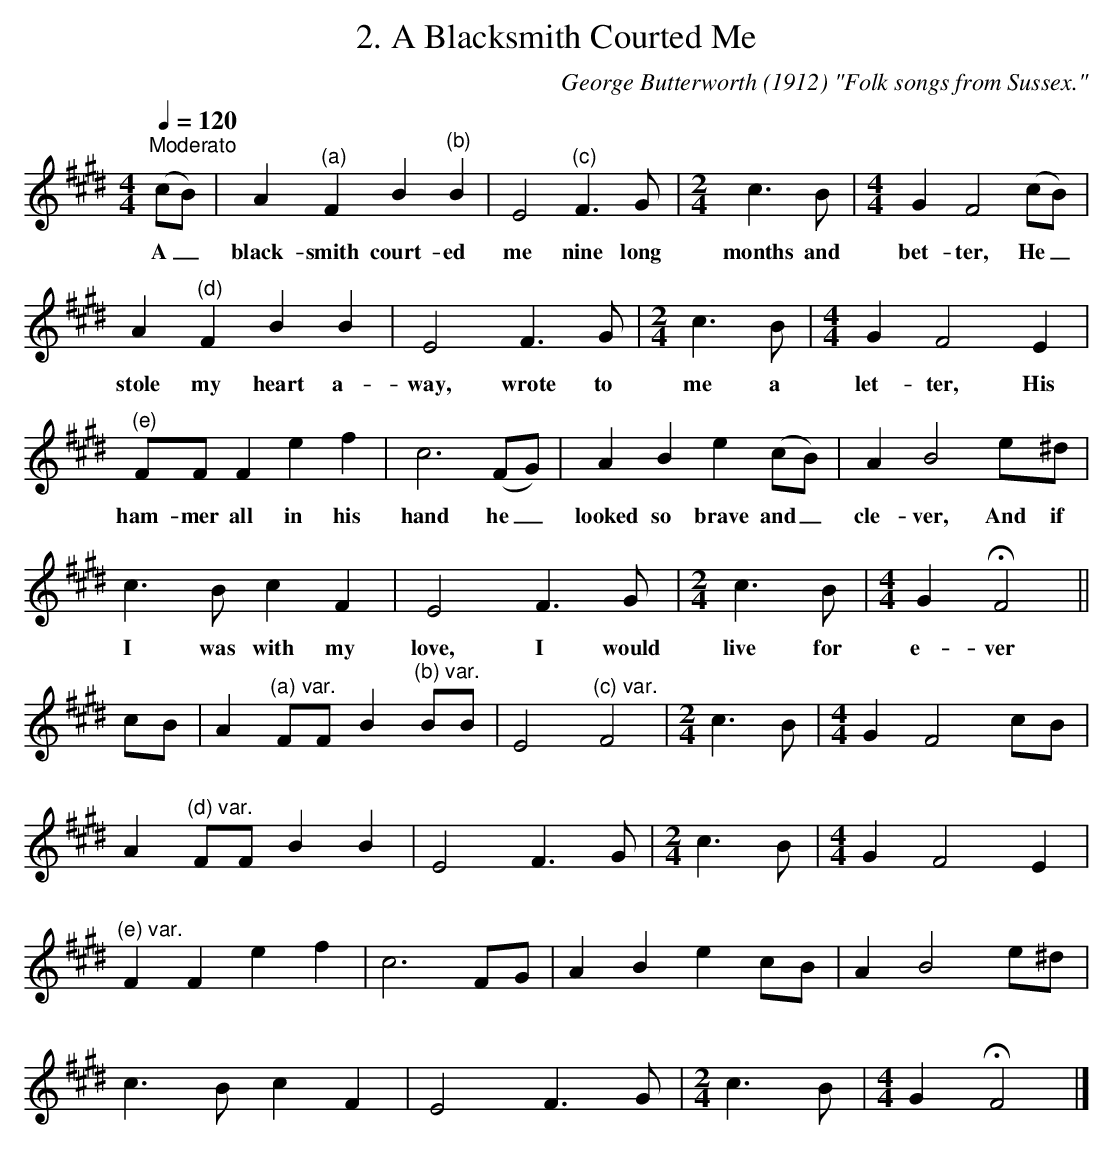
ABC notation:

X:1
T:2. A Blacksmith Courted Me
C:George Butterworth (1912) "Folk songs from Sussex."
L:1/8
Q:1/4=120
M:4/4
K:E
V:1
"^Moderato" (cB) | A2"^(a)" F2 B2"^(b)" B2 | E4"^(c)" F3 G |[M:2/4] c3 B |[M:4/4] G2 F4 (cB) |$ %5
w: A _|black- smith court- ed|me nine long|months and|bet- ter, He _|
 A2"^(d)" F2 B2 B2 | E4 F3 G |[M:2/4] c3 B |[M:4/4] G2 F4 E2 |$"^(e)" FF F2 e2 f2 | c6 (FG) | %11
w: stole my heart a-|way, wrote to|me a|let- ter, His|ham- mer all in his|hand he _|
 A2 B2 e2 (cB) | A2 B4 e!courtesy!^d |$ c3 B c2 F2 | E4 F3 G |[M:2/4] c3 B | %16
w: looked so brave and _|cle- ver, And if|I was with my|love, I would|live for|
[M:4/4] G2 !fermata!F4 ||$ cB | A2"^(a) var." FF B2"^(b) var." BB | E4"^(c) var." F4 | %20
w: e- ver||||
[M:2/4] c3 B |[M:4/4] G2 F4 cB |$ A2"^(d) var." FF B2 B2 | E4 F3 G |[M:2/4] c3 B | %25
w: |||||
[M:4/4] G2 F4 E2 |$"^(e) var." F2 F2 e2 f2 | c6 FG | A2 B2 e2 cB | A2 B4 e!courtesy!^d |$ %30
w: |||||
 c3 B c2 F2 | E4 F3 G |[M:2/4] c3 B |[M:4/4] G2 !fermata!F4 |] %34
w: ||||
